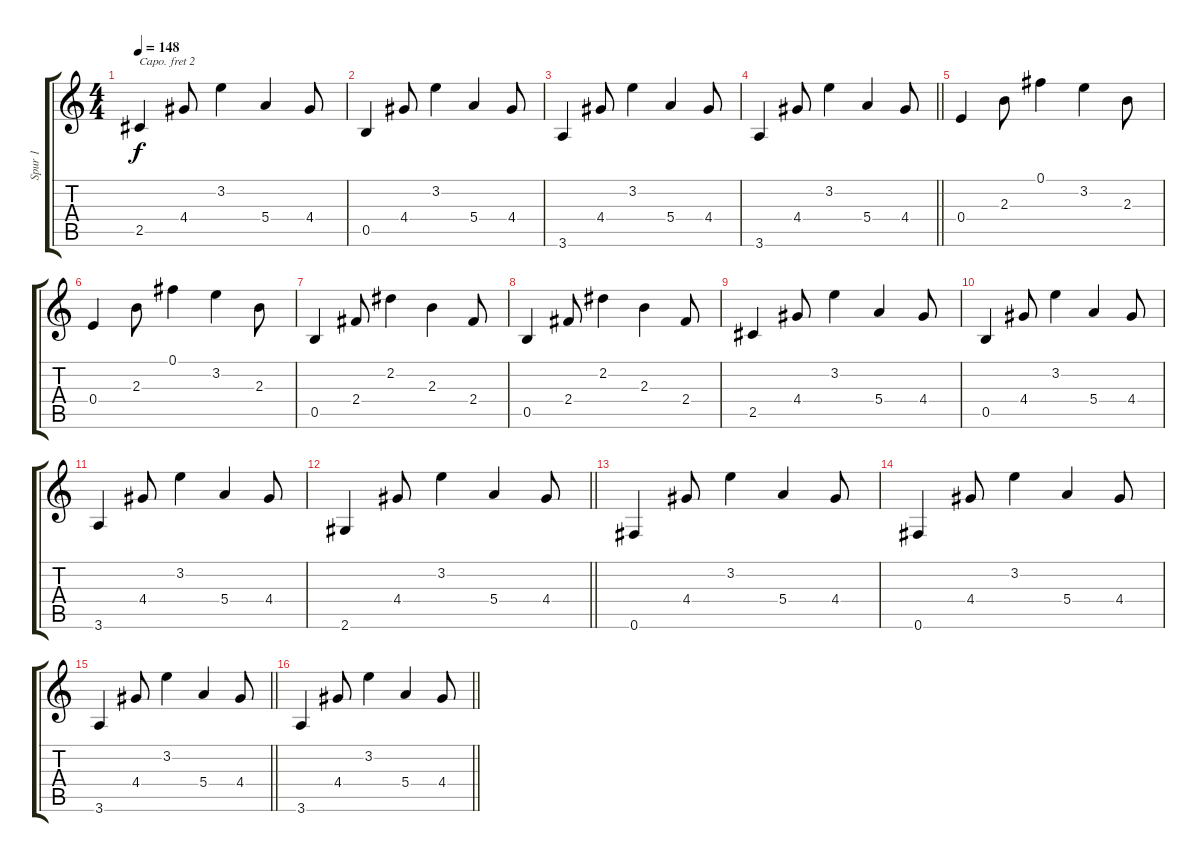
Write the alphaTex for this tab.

\track ("Spur 1" "Spur 1") {instrument acousticguitarsteel}
\staff {score tabs}
\capo 2
\tuning (E4 B3 G3 D3 A2 E2) {hide}
\ts (4 4)
\tempo 148
\clef g2
\ks c
2.5.4{dy f} 4.4.8 3.2.4 5.4.4 4.4.8 |
0.5.4 4.4.8 3.2.4 5.4.4 4.4.8 |
3.6.4 4.4.8 3.2.4 5.4.4 4.4.8 |
\barLineRight lightlight
3.6.4 4.4.8 3.2.4 5.4.4 4.4.8 |
0.4.4 2.3.8 0.1.4 3.2.4 2.3.8 |
0.4.4 2.3.8 0.1.4 3.2.4 2.3.8 |
0.5.4 2.4.8 2.2.4 2.3.4 2.4.8 |
0.5.4 2.4.8 2.2.4 2.3.4 2.4.8 |
2.5.4 4.4.8 3.2.4 5.4.4 4.4.8 |
0.5.4 4.4.8 3.2.4 5.4.4 4.4.8 |
3.6.4 4.4.8 3.2.4 5.4.4 4.4.8 |
\barLineRight lightlight
2.6.4 4.4.8 3.2.4 5.4.4 4.4.8 |
0.6.4 4.4.8 3.2.4 5.4.4 4.4.8 |
0.6.4 4.4.8 3.2.4 5.4.4 4.4.8 |
\barLineRight lightlight
3.6.4 4.4.8 3.2.4 5.4.4 4.4.8 |
\barLineRight lightlight
3.6.4 4.4.8 3.2.4 5.4.4 4.4.8
